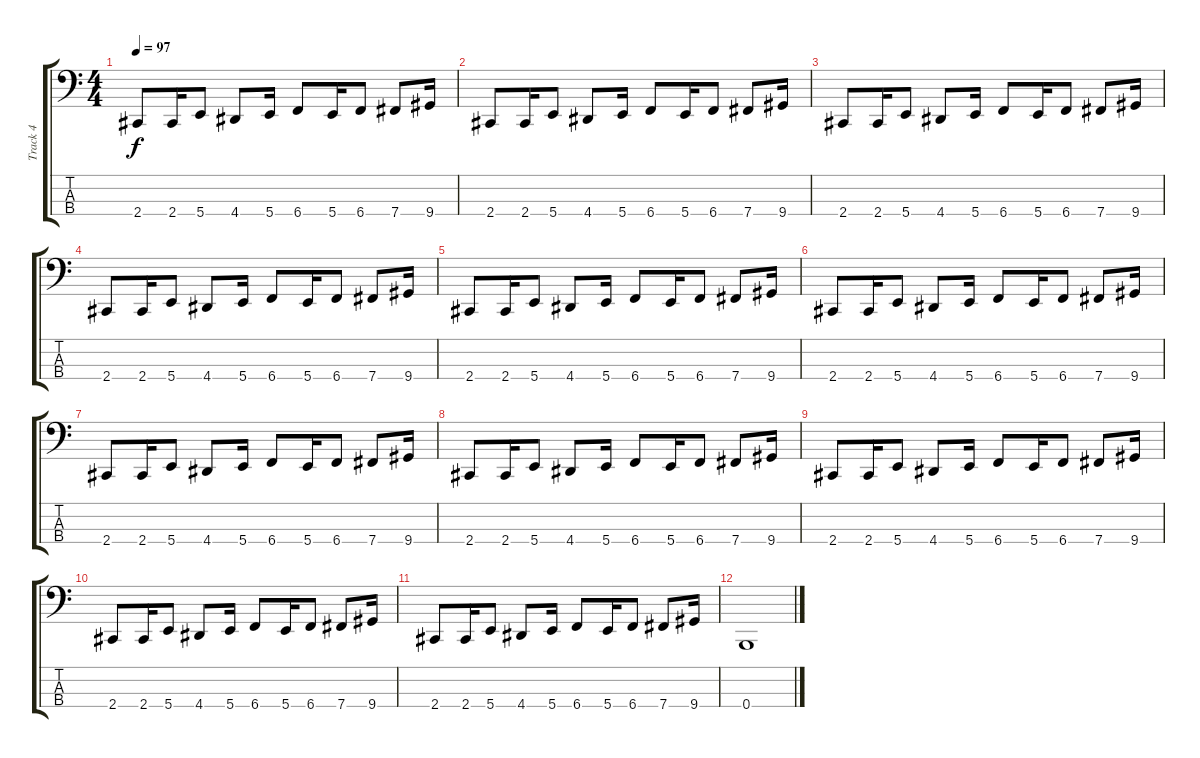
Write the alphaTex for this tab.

\track ("Track 4" "Track 4") {instrument overdrivenguitar}
\staff {score tabs}
\tuning (E2 B1 Gb1 B0) {hide}
\ts (4 4)
\tempo 97
\clef f4
\ks c
2.4.8{dy f} 2.4.16 5.4.8 4.4.8 5.4.16 6.4.8 5.4.16 6.4.8 7.4.8 9.4.16 |
2.4.8 2.4.16 5.4.8 4.4.8 5.4.16 6.4.8 5.4.16 6.4.8 7.4.8 9.4.16 |
2.4.8 2.4.16 5.4.8 4.4.8 5.4.16 6.4.8 5.4.16 6.4.8 7.4.8 9.4.16 |
2.4.8 2.4.16 5.4.8 4.4.8 5.4.16 6.4.8 5.4.16 6.4.8 7.4.8 9.4.16 |
2.4.8 2.4.16 5.4.8 4.4.8 5.4.16 6.4.8 5.4.16 6.4.8 7.4.8 9.4.16 |
2.4.8 2.4.16 5.4.8 4.4.8 5.4.16 6.4.8 5.4.16 6.4.8 7.4.8 9.4.16 |
2.4.8 2.4.16 5.4.8 4.4.8 5.4.16 6.4.8 5.4.16 6.4.8 7.4.8 9.4.16 |
2.4.8 2.4.16 5.4.8 4.4.8 5.4.16 6.4.8 5.4.16 6.4.8 7.4.8 9.4.16 |
2.4.8 2.4.16 5.4.8 4.4.8 5.4.16 6.4.8 5.4.16 6.4.8 7.4.8 9.4.16 |
2.4.8 2.4.16 5.4.8 4.4.8 5.4.16 6.4.8 5.4.16 6.4.8 7.4.8 9.4.16 |
2.4.8 2.4.16 5.4.8 4.4.8 5.4.16 6.4.8 5.4.16 6.4.8 7.4.8 9.4.16 |
0.4.1
